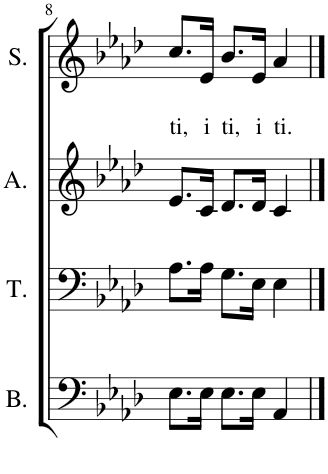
**kern	**kern	**kern	**kern	**text	**text
*part4	*part3	*part2	*part1	*part1	*part1
*staff4	*staff3	*staff2	*staff1	*staff1	*staff1
*I"Bass	*I"Tenor	*I"Alto	*I"Soprano	*	*
*I'B.	*I'T.	*I'A.	*I'S.	*	*
!!LO:PB:g=z
*clefF4	*clefF4	*clefG2	*clefG2	*	*
*k[b-e-a-d-]	*k[b-e-a-d-]	*k[b-e-a-d-]	*k[b-e-a-d-]	*	*
*M4/4	*M4/4	*M4/4	*M4/4	*	*
*met(c)	*met(c)	*met(c)	*met(c)	*	*
=8	=8	=8	=8	=8	=8
!	!	!	!	!	!LO:LY:b
8.E-\L	8.A-\L	8.e-/L	8.cc/L	.	ti,
!	!	!	!	!	!LO:LY:b
16E-\Jk	16A-\Jk	16c/Jk	16e-/Jk	.	i
!	!	!	!	!	!LO:LY:b
8.E-\L	8.G\L	8.d-/L	8.b-/L	.	ti,
!	!	!	!	!	!LO:LY:b
16E-\Jk	16E-\Jk	16d-/Jk	16e-/Jk	.	i
!	!	!	!	!	!LO:LY:b
4AA-/	4E-\	4c/	4a-/	.	ti.
==	==	==	==	==	==
*-	*-	*-	*-	*-	*-
